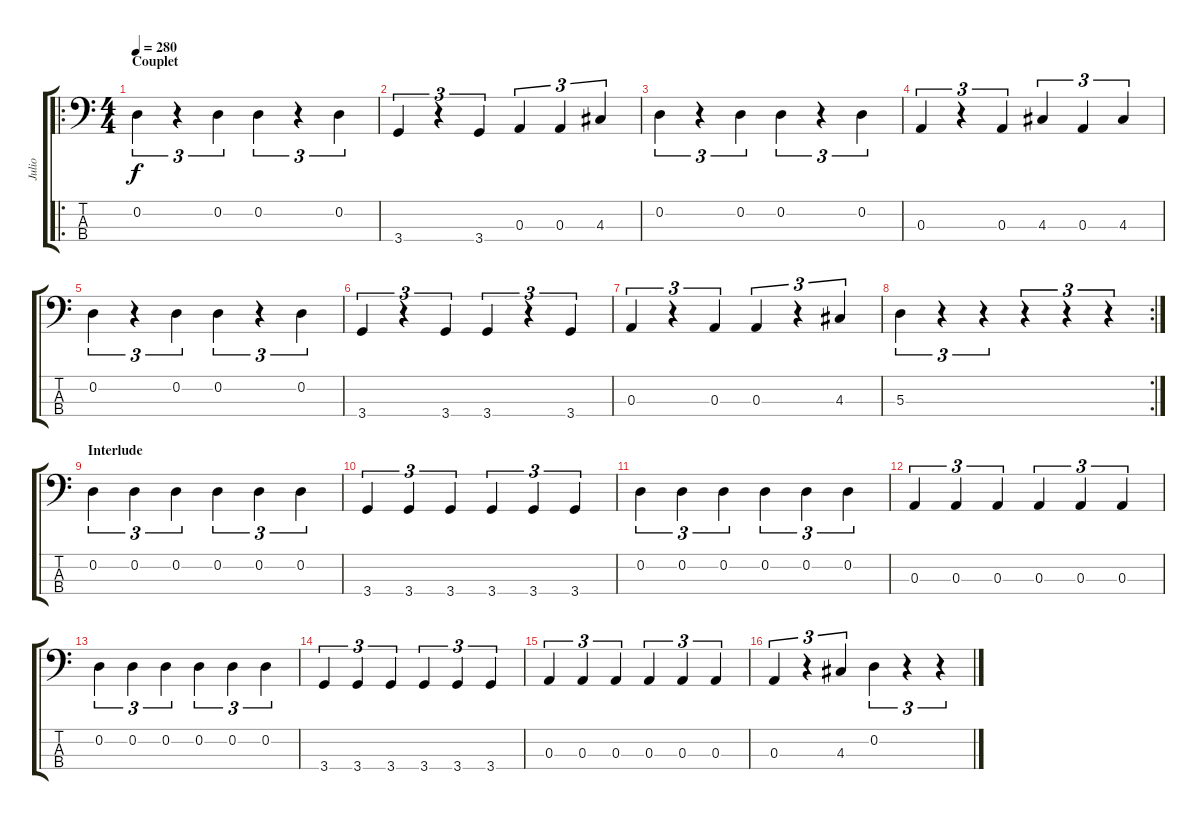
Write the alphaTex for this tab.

\track ("Julio" "Julio") {instrument electricbassfinger}
\staff {score tabs}
\tuning (G2 D2 A1 E1) {hide}
\ro
\ts (4 4)
\section ("" "Couplet")
\tempo 280
\clef f4
\ks c
0.2.4{tu (3 2) dy f} r.4{tu (3 2)} 0.2.4{tu (3 2)} 0.2.4{tu (3 2)} r.4{tu (3 2)} 0.2.4{tu (3 2)} |
3.4.4{tu (3 2)} r.4{tu (3 2)} 3.4.4{tu (3 2)} 0.3.4{tu (3 2)} 0.3.4{tu (3 2)} 4.3.4{tu (3 2)} |
0.2.4{tu (3 2)} r.4{tu (3 2)} 0.2.4{tu (3 2)} 0.2.4{tu (3 2)} r.4{tu (3 2)} 0.2.4{tu (3 2)} |
0.3.4{tu (3 2)} r.4{tu (3 2)} 0.3.4{tu (3 2)} 4.3.4{tu (3 2)} 0.3.4{tu (3 2)} 4.3.4{tu (3 2)} |
0.2.4{tu (3 2)} r.4{tu (3 2)} 0.2.4{tu (3 2)} 0.2.4{tu (3 2)} r.4{tu (3 2)} 0.2.4{tu (3 2)} |
3.4.4{tu (3 2)} r.4{tu (3 2)} 3.4.4{tu (3 2)} 3.4.4{tu (3 2)} r.4{tu (3 2)} 3.4.4{tu (3 2)} |
0.3.4{tu (3 2)} r.4{tu (3 2)} 0.3.4{tu (3 2)} 0.3.4{tu (3 2)} r.4{tu (3 2)} 4.3.4{tu (3 2)} |
\rc 2
5.3.4{tu (3 2)} r.4{tu (3 2)} r.4{tu (3 2)} r.4{tu (3 2)} r.4{tu (3 2)} r.4{tu (3 2)} |
\section ("" "Interlude")
0.2.4{tu (3 2)} 0.2.4{tu (3 2)} 0.2.4{tu (3 2)} 0.2.4{tu (3 2)} 0.2.4{tu (3 2)} 0.2.4{tu (3 2)} |
3.4.4{tu (3 2)} 3.4.4{tu (3 2)} 3.4.4{tu (3 2)} 3.4.4{tu (3 2)} 3.4.4{tu (3 2)} 3.4.4{tu (3 2)} |
0.2.4{tu (3 2)} 0.2.4{tu (3 2)} 0.2.4{tu (3 2)} 0.2.4{tu (3 2)} 0.2.4{tu (3 2)} 0.2.4{tu (3 2)} |
0.3.4{tu (3 2)} 0.3.4{tu (3 2)} 0.3.4{tu (3 2)} 0.3.4{tu (3 2)} 0.3.4{tu (3 2)} 0.3.4{tu (3 2)} |
0.2.4{tu (3 2)} 0.2.4{tu (3 2)} 0.2.4{tu (3 2)} 0.2.4{tu (3 2)} 0.2.4{tu (3 2)} 0.2.4{tu (3 2)} |
3.4.4{tu (3 2)} 3.4.4{tu (3 2)} 3.4.4{tu (3 2)} 3.4.4{tu (3 2)} 3.4.4{tu (3 2)} 3.4.4{tu (3 2)} |
0.3.4{tu (3 2)} 0.3.4{tu (3 2)} 0.3.4{tu (3 2)} 0.3.4{tu (3 2)} 0.3.4{tu (3 2)} 0.3.4{tu (3 2)} |
0.3.4{tu (3 2)} r.4{tu (3 2)} 4.3.4{tu (3 2)} 0.2.4{tu (3 2)} r.4{tu (3 2)} r.4{tu (3 2)}
